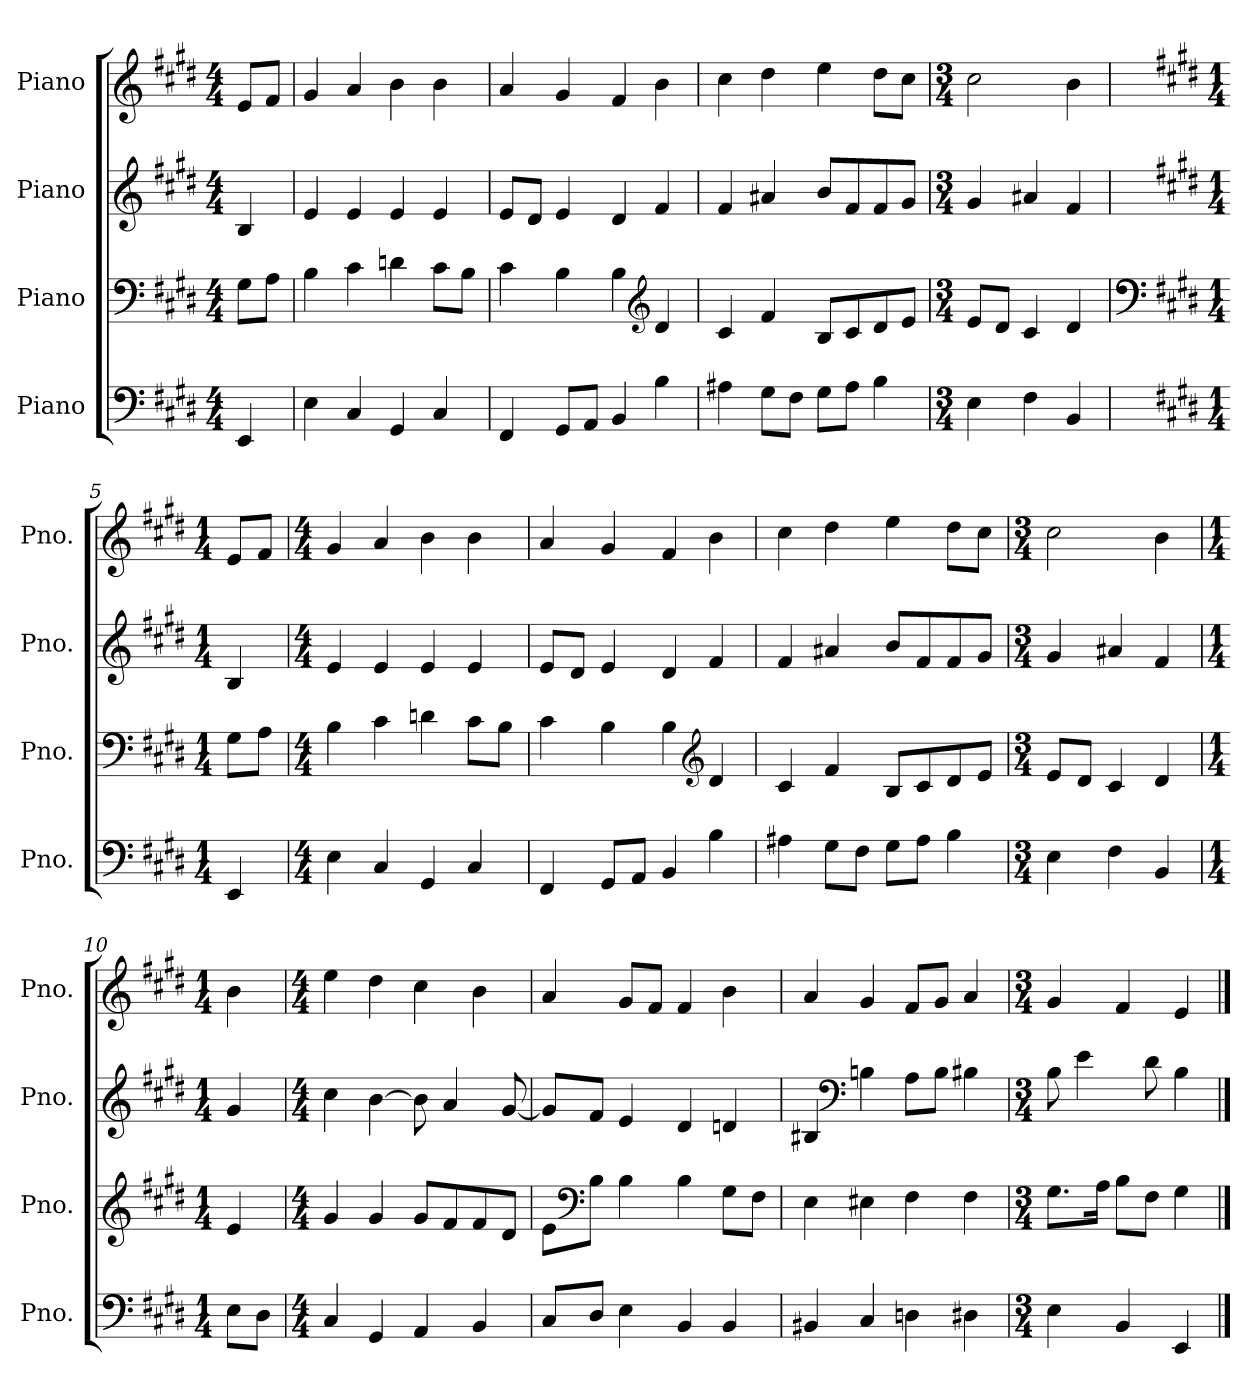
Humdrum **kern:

**kern	**kern	**kern	**kern
*part4	*part3	*part2	*part1
*staff4	*staff3	*staff2	*staff1
*I"Piano	*I"Piano	*I"Piano	*I"Piano
*I'Pno.	*I'Pno.	*I'Pno.	*I'Pno.
*clefF4	*clefF4	*clefG2	*clefG2
*k[f#c#g#d#]	*k[f#c#g#d#]	*k[f#c#g#d#]	*k[f#c#g#d#]
*M4/4	*M4/4	*M4/4	*M4/4
*MM120	*MM120	*MM120	*MM120
=	=	=	=
4EE/	8G#\L	4B/	8e/L
.	8A\J	.	8f#/J
=1	=1	=1	=1
4E\	4B\	4e/	4g#/
4C#/	4c#\	4e/	4a/
4GG#/	4dn\	4e/	4b\
4C#/	8c#\L	4e/	4b\
.	8B\J	.	.
=2	=2	=2	=2
4FF#/	4c#\	8e/L	4a/
.	.	8d#/J	.
8GG#/L	4B\	4e/	4g#/
8AA/J	.	.	.
4BB/	4B\	4d#/	4f#/
*	*clefG2	*	*
4B\	4d#/	4f#/	4b\
=3	=3	=3	=3
4A#X\	4c#/	4f#/	4cc#\
8G#\L	4f#/	4a#X/	4dd#\
8F#\J	.	.	.
8G#\L	8B/L	8b/L	4ee\
8A#\J	8c#/	8f#/	.
4B\	8d#/	8f#/	8dd#\L
.	8e/J	8g#/J	8cc#\J
=4	=4	=4	=4
*M3/4	*M3/4	*M3/4	*M3/4
4E\	8e/L	4g#/	2cc#\
.	8d#/J	.	.
4F#\	4c#/	4a#X/	.
4BB/	4d#/	4f#/	4b\
=5	=5	=5	=5
*	*clefF4	*	*
*k[f#c#g#d#]	*k[f#c#g#d#]	*k[f#c#g#d#]	*k[f#c#g#d#]
*M1/4	*M1/4	*M1/4	*M1/4
4EE/	8G#\L	4B/	8e/L
.	8A\J	.	8f#/J
!!LO:LB:g=z
=6	=6	=6	=6
*M4/4	*M4/4	*M4/4	*M4/4
4E\	4B\	4e/	4g#/
4C#/	4c#\	4e/	4a/
4GG#/	4dn\	4e/	4b\
4C#/	8c#\L	4e/	4b\
.	8B\J	.	.
=7	=7	=7	=7
4FF#/	4c#\	8e/L	4a/
.	.	8d#/J	.
8GG#/L	4B\	4e/	4g#/
8AA/J	.	.	.
4BB/	4B\	4d#/	4f#/
*	*clefG2	*	*
4B\	4d#/	4f#/	4b\
=8	=8	=8	=8
4A#X\	4c#/	4f#/	4cc#\
8G#\L	4f#/	4a#X/	4dd#\
8F#\J	.	.	.
8G#\L	8B/L	8b/L	4ee\
8A#\J	8c#/	8f#/	.
4B\	8d#/	8f#/	8dd#\L
.	8e/J	8g#/J	8cc#\J
=9	=9	=9	=9
*M3/4	*M3/4	*M3/4	*M3/4
4E\	8e/L	4g#/	2cc#\
.	8d#/J	.	.
4F#\	4c#/	4a#X/	.
4BB/	4d#/	4f#/	4b\
=10	=10	=10	=10
*M1/4	*M1/4	*M1/4	*M1/4
8E\L	4e/	4g#/	4b\
8D#\J	.	.	.
!!LO:LB:g=z
=11	=11	=11	=11
*M4/4	*M4/4	*M4/4	*M4/4
4C#/	4g#/	4cc#\	4ee\
4GG#/	4g#/	[4b\	4dd#\
4AA/	8g#/L	8b\]	4cc#\
.	8f#/	4a/	.
4BB/	8f#/	.	4b\
.	8d#/J	[8g#/	.
=12	=12	=12	=12
8C#/L	8e\L	8g#/L]	4a/
*	*clefF4	*	*
8D#/J	8B\J	8f#/J	.
4E\	4B\	4e/	8g#/L
.	.	.	8f#/J
4BB/	4B\	4d#/	4f#/
4BB/	8G#\L	4dn/	4b\
.	8F#\J	.	.
=13	=13	=13	=13
4BB#X/	4E\	4B#X/	4a/
*	*	*clefF4	*
4C#/	4E#X\	4Bn\	4g#/
4Dn\	4F#\	8A\L	8f#/L
.	.	8B\J	8g#/J
4D#X\	4F#\	4B#X\	4a/
=14	=14	=14	=14
*M3/4	*M3/4	*M3/4	*M3/4
4E\	8.G#\L	8B\	4g#/
.	.	4e\	.
.	16A\Jk	.	.
4BB/	8B\L	.	4f#/
.	8F#\J	8d#\	.
4EE/	4G#\	4B\	4e/
==	==	==	==
*-	*-	*-	*-
